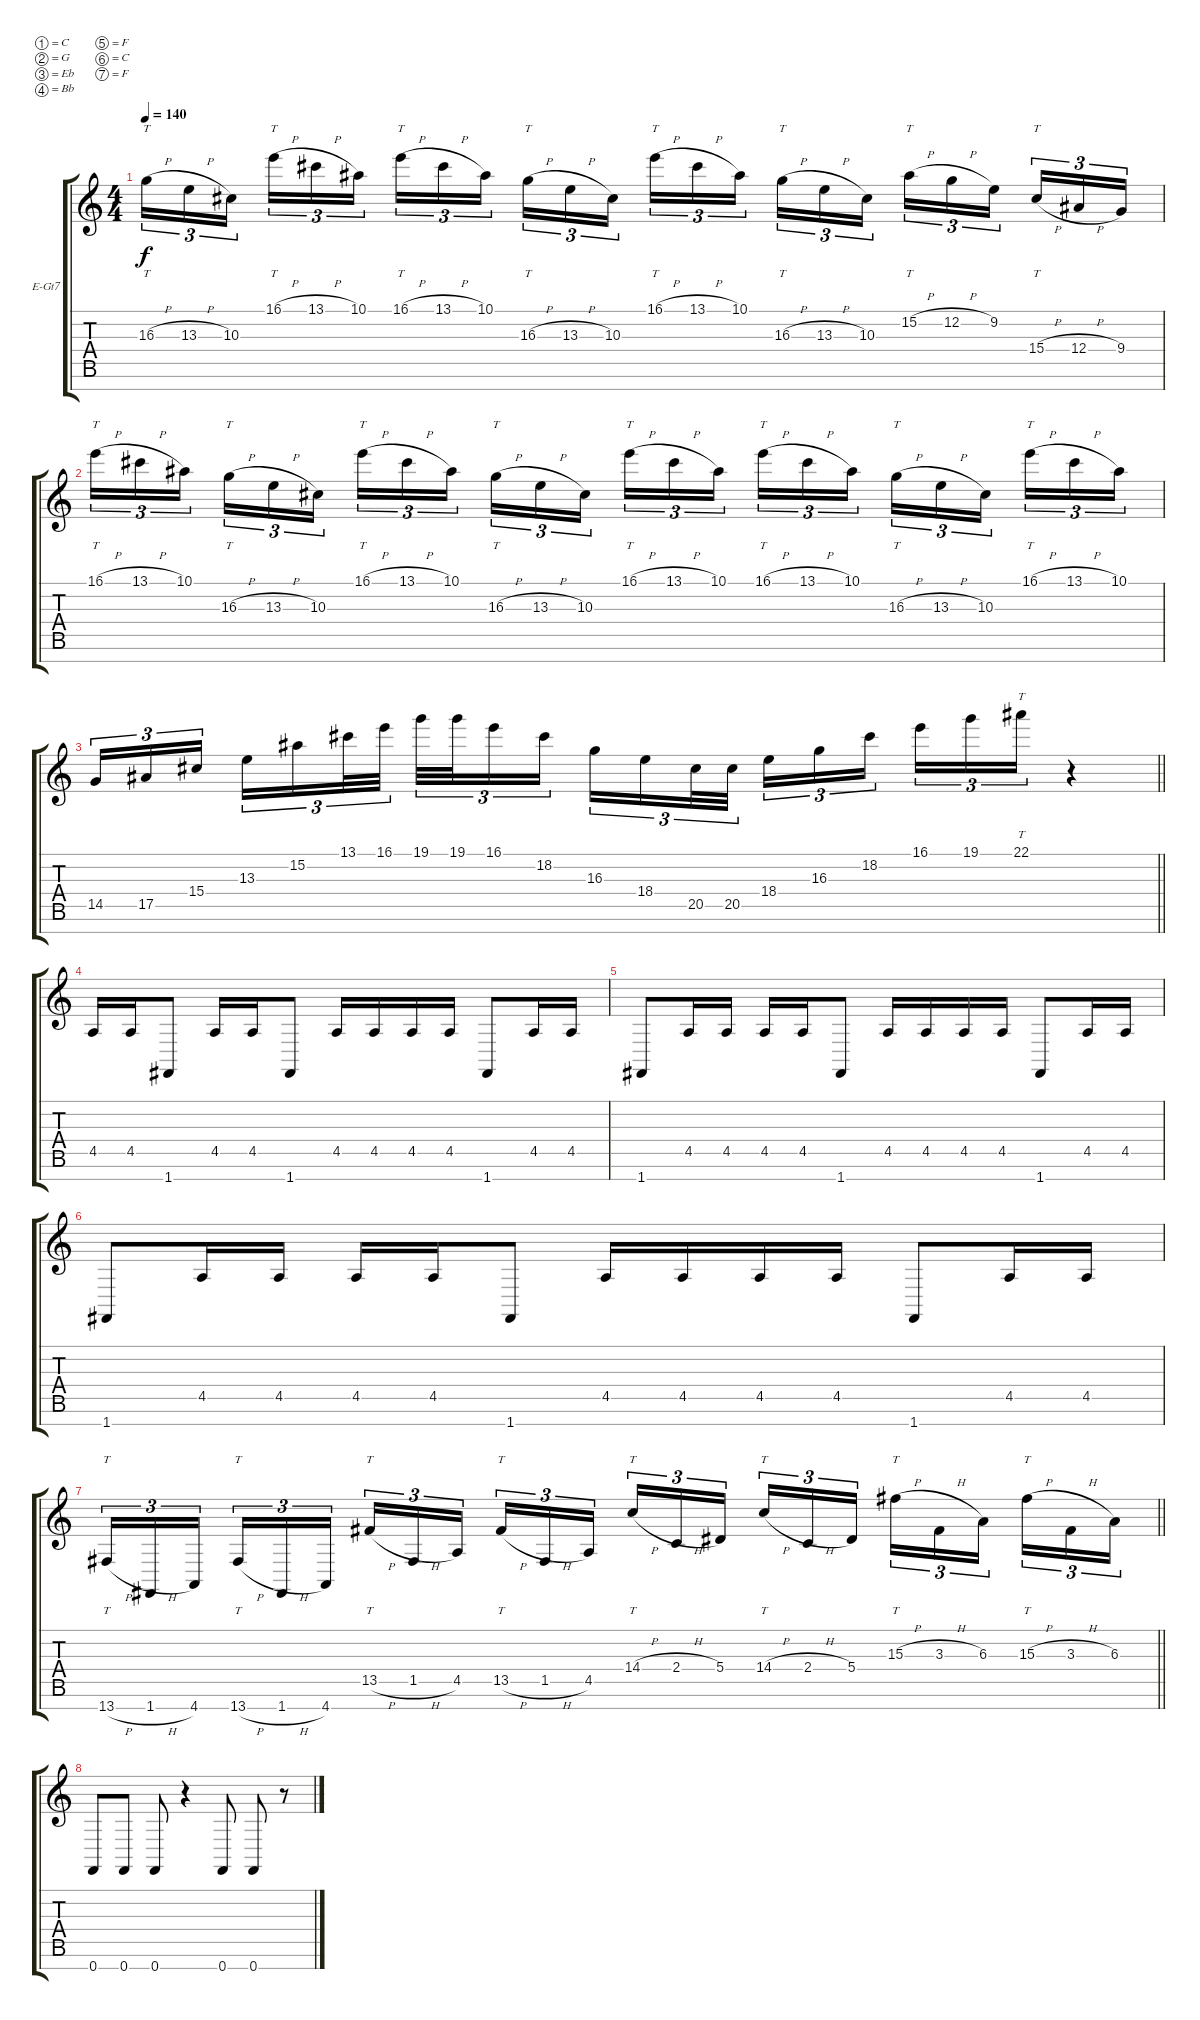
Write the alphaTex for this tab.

\bracketExtendMode groupsimilarinstruments
\firstSystemTrackNameOrientation horizontal
\otherSystemsTrackNameOrientation horizontal
\track ("Patty" "E-Gt7") {instrument distortionguitar}
\staff {score tabs}
\tuning (C4 G3 Eb3 Bb2 F2 C2 F1)
\ts (4 4)
\tempo 140
\clef g2
\ks c
16.3{h}.16{tt tu (3 2) dy f} 13.3{h}.16{tu (3 2)} 10.3.16{tu (3 2)} 16.1{h}.16{tt tu (3 2)} 13.1{h}.16{tu (3 2)} 10.1.16{tu (3 2)} 16.1{h}.16{tt tu (3 2)} 13.1{h}.16{tu (3 2)} 10.1.16{tu (3 2)} 16.3{h}.16{tt tu (3 2)} 13.3{h}.16{tu (3 2)} 10.3.16{tu (3 2)} 16.1{h}.16{tt tu (3 2)} 13.1{h}.16{tu (3 2)} 10.1.16{tu (3 2)} 16.3{h}.16{tt tu (3 2)} 13.3{h}.16{tu (3 2)} 10.3.16{tu (3 2)} 15.2{h}.16{tt tu (3 2)} 12.2{h}.16{tu (3 2)} 9.2.16{tu (3 2)} 15.4{h}.16{tt tu (3 2)} 12.4{h}.16{tu (3 2)} 9.4.16{tu (3 2)} |
16.1{h}.16{tt tu (3 2)} 13.1{h}.16{tu (3 2)} 10.1.16{tu (3 2)} 16.3{h}.16{tt tu (3 2)} 13.3{h}.16{tu (3 2)} 10.3.16{tu (3 2)} 16.1{h}.16{tt tu (3 2)} 13.1{h}.16{tu (3 2)} 10.1.16{tu (3 2)} 16.3{h}.16{tt tu (3 2)} 13.3{h}.16{tu (3 2)} 10.3.16{tu (3 2)} 16.1{h}.16{tt tu (3 2)} 13.1{h}.16{tu (3 2)} 10.1.16{tu (3 2)} 16.1{h}.16{tt tu (3 2)} 13.1{h}.16{tu (3 2)} 10.1.16{tu (3 2)} 16.3{h}.16{tt tu (3 2)} 13.3{h}.16{tu (3 2)} 10.3.16{tu (3 2)} 16.1{h}.16{tt tu (3 2)} 13.1{h}.16{tu (3 2)} 10.1.16{tu (3 2)} |
\barLineRight lightlight
14.5.16{tu (3 2)} 17.5.16{tu (3 2)} 15.4.16{tu (3 2)} 13.3.16{tu (3 2)} 15.2.16{tu (3 2)} 13.1.32{tu (3 2)} 16.1.32{tu (3 2)} 19.1.32{tu (3 2)} 19.1.32{tu (3 2)} 16.1.16{tu (3 2)} 18.2.16{tu (3 2)} 16.3.16{tu (3 2)} 18.4.16{tu (3 2)} 20.5.32{tu (3 2)} 20.5.32{tu (3 2)} 18.4.16{tu (3 2)} 16.3.16{tu (3 2)} 18.2.16{tu (3 2)} 16.1.16{tu (3 2)} 19.1.16{tu (3 2)} 22.1.16{tt tu (3 2)} r.4 |
\section ("" "")
4.5.16 4.5.16 1.7.8 4.5.16 4.5.16 1.7.8 4.5.16 4.5.16 4.5.16 4.5.16 1.7.8 4.5.16 4.5.16 |
1.7.8 4.5.16 4.5.16 4.5.16 4.5.16 1.7.8 4.5.16 4.5.16 4.5.16 4.5.16 1.7.8 4.5.16 4.5.16 |
1.7.8 4.5.16 4.5.16 4.5.16 4.5.16 1.7.8 4.5.16 4.5.16 4.5.16 4.5.16 1.7.8 4.5.16 4.5.16 |
\barLineRight lightlight
13.7{h}.16{tt tu (3 2)} 1.7{h}.16{tu (3 2)} 4.7.16{tu (3 2)} 13.7{h}.16{tt tu (3 2)} 1.7{h}.16{tu (3 2)} 4.7.16{tu (3 2)} 13.5{h}.16{tt tu (3 2)} 1.5{h}.16{tu (3 2)} 4.5.16{tu (3 2)} 13.5{h}.16{tt tu (3 2)} 1.5{h}.16{tu (3 2)} 4.5.16{tu (3 2)} 14.4{h}.16{tt tu (3 2)} 2.4{h}.16{tu (3 2)} 5.4.16{tu (3 2)} 14.4{h}.16{tt tu (3 2)} 2.4{h}.16{tu (3 2)} 5.4.16{tu (3 2)} 15.3{h}.16{tt tu (3 2)} 3.3{h}.16{tu (3 2)} 6.3.16{tu (3 2)} 15.3{h}.16{tt tu (3 2)} 3.3{h}.16{tu (3 2)} 6.3.16{tu (3 2)} |
\section ("" "")
0.7.8 0.7.8 0.7.8 r.4 0.7.8 0.7.8 r.8
